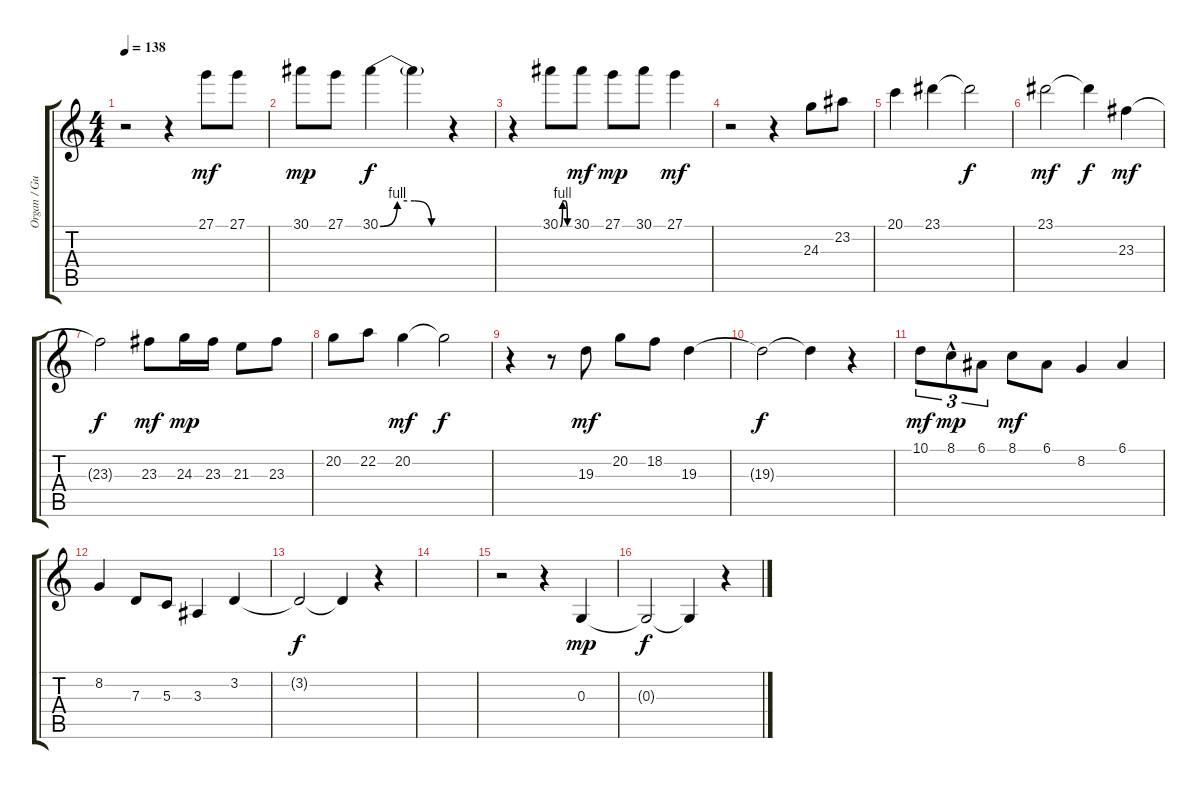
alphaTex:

\track ("Organ / Guitar" "Organ / Gu") {instrument frenchhorn}
\staff {score tabs}
\tuning (E4 B3 G3 D3 A2 E2) {hide}
\ts (4 4)
\tempo 138
\clef g2
\ks c
r.2{dy mf} r.4 27.1.8 27.1.8 |
30.1.8{dy mp} 27.1.8 30.1{be (custom 0 0 15 4 30 4 45 0 60 0)}.4{dy f} 30.1{t}.4 r.4 |
r.4 30.1{be (custom 0 0 15 4 30 4 45 0 60 0)}.8 30.1.8{dy mf} 27.1.8{dy mp} 30.1.8 27.1.4{dy mf} |
r.2 r.4 24.3.8 23.2.8 |
20.1.4 23.1.4 23.1{t}.2{dy f} |
23.1.2{dy mf} 23.1{t}.4{dy f} 23.3.4{dy mf} |
23.3{t}.2{dy f} 23.3.8{dy mf} 24.3.16{dy mp} 23.3.16 21.3.8 23.3.8 |
20.2.8 22.2.8 20.2.4{dy mf} 20.2{t}.2{dy f} |
r.4 r.8 19.3.8{dy mf} 20.2.8 18.2.8 19.3.4 |
19.3{t}.2{dy f} 19.3{t}.4 r.4 |
10.1.8{tu (3 2) dy mf} 8.1{hac}.8{tu (3 2) dy mp} 6.1.8{tu (3 2)} 8.1.8{dy mf} 6.1.8 8.2.4 6.1.4 |
8.2.4 7.3.8 5.3.8 3.3.4 3.2.4 |
3.2{t}.2{dy f} 3.2{t}.4 r.4 |
|
r.2 r.4 0.3.4{dy mp volume 15} |
0.3{t}.2{dy f} 0.3{t}.4 r.4
